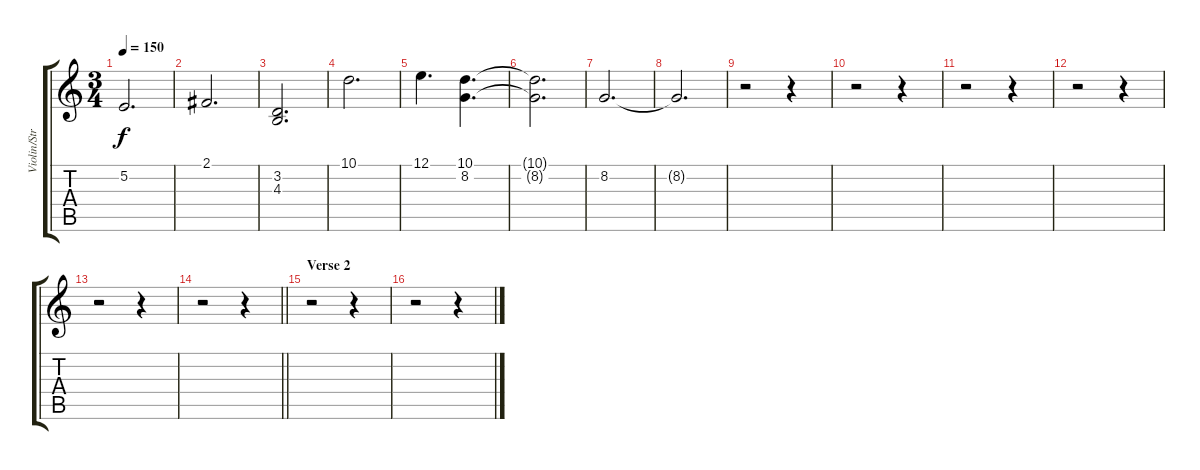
\track ("Violin/String Ensemble" "Violin/Str") {instrument violin}
\staff {score tabs}
\tuning (E4 B3 G3 D3 A2 E2) {hide}
\ts (3 4)
\tempo 150
\clef g2
\ks c
5.2.2{d dy f} |
2.1.2{d} |
(3.2 4.3).2{d} |
10.1.2{d} |
12.1.4{d} (10.1 8.2).4{d} |
(10.1{t} 8.2{t}).2{d} |
8.2.2{d} |
8.2{t}.2{d} |
r.2 r.4 |
r.2 r.4 |
r.2 r.4 |
r.2 r.4 |
r.2 r.4 |
\barLineRight lightlight
r.2 r.4 |
\section ("" "Verse 2")
r.2 r.4 |
r.2 r.4
